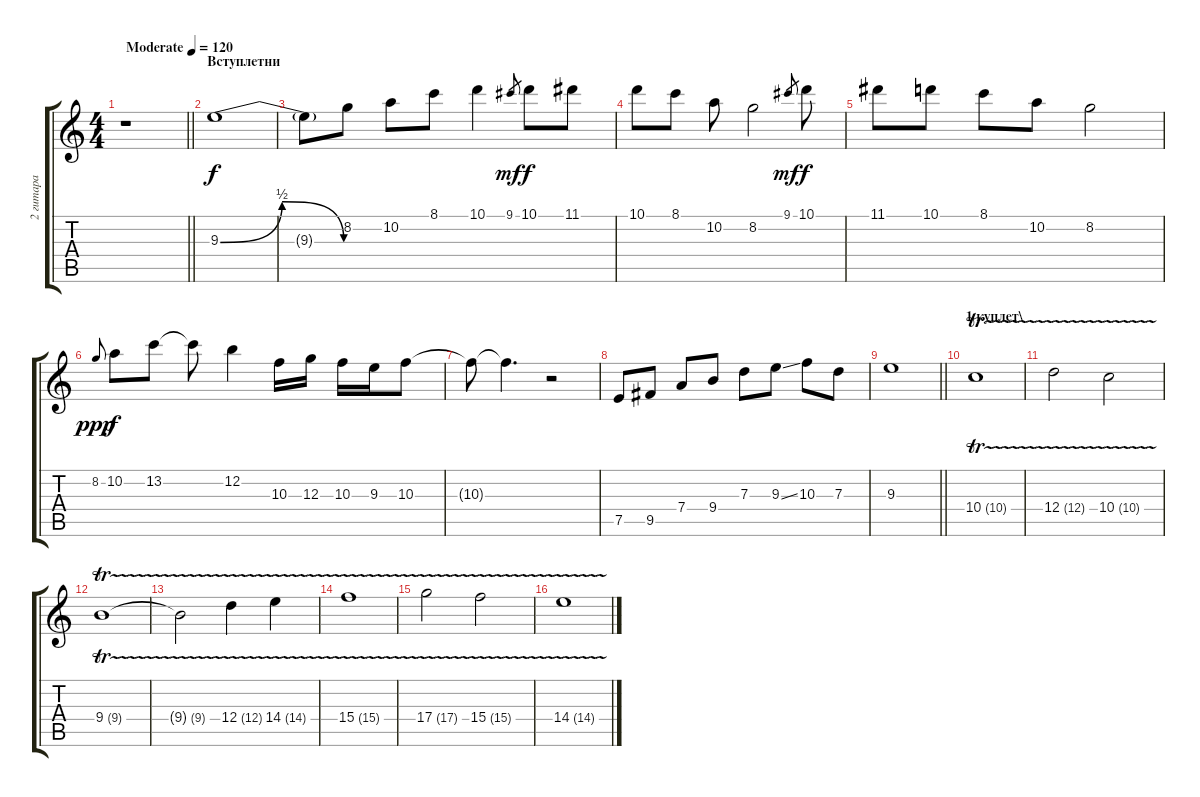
\track ("2 гитара" "2 гитара") {instrument distortionguitar bank 22}
\staff {score tabs}
\tuning (E4 B3 G3 D3 A2 E2) {hide}
\ts (4 4)
\tempo (120 "Moderate")
\clef g2
\barLineRight lightlight
\ks c
r.1{dy f instrument distortionguitar} |
\section ("" "Вступлетни")
9.3{be (bendrelease 0 0 15 2 15 2 60 0)}.1 |
9.3{t}.8 8.2.8 10.2.8 8.1.8 10.1.4 9.1.8{gr dy mf} 10.1.8{dy f} 11.1.8 |
10.1.8 8.1.8 10.2.8 8.2.2 9.1.8{gr dy mf} 10.1.8{dy f} |
11.1.8 10.1.8 8.1.8 10.2.8 8.2.2 |
8.2.8{gr onbeat dy ppp} 10.2.8{dy f} 13.2.8 13.2{t}.8 12.2.4 10.3.16 12.3.16 10.3.16 9.3.16 10.3.8 |
10.3{t}.8 10.3{t}.4{d} r.2 |
7.5.8 9.5.8 7.4.8 9.4.8 7.3.8 9.3{ss}.8 10.3.8 7.3.8 |
\barLineRight lightlight
9.3.1 |
\section ("" "1 куплет\\")
10.4{tr (10 32)}.1{instrument acousticguitarsteel} |
12.4{tr (12 32)}.2 10.4{tr (10 32)}.2 |
9.4{tr (9 32)}.1 |
9.4{tr (9 32) t}.2 12.4{tr (12 32)}.4 14.4{tr (14 32)}.4 |
15.4{tr (15 32)}.1 |
17.4{tr (17 32)}.2 15.4{tr (15 32)}.2 |
14.4{tr (14 32)}.1
